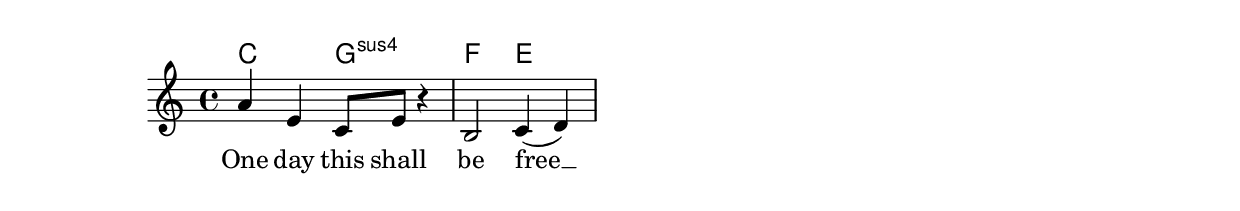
%% Do not edit this file; it is auto-generated from LSR http://lsr.dsi.unimi.it
%% This file is in the public domain.
\version "2.13.1"

\header {
  lsrtags = "chords"

%% Translation of GIT committish: b2d4318d6c53df8469dfa4da09b27c15a374d0ca
  texidoces = "
Al juntar nombres de acorde en cifrado americano, melodía y letra,
obtenemos una hoja guía de acordes o «lead sheet»:

"
  doctitlees = "Hoja guía de acordes o «lead sheet» sencilla"

%% Translation of GIT committish: d96023d8792c8af202c7cb8508010c0d3648899d
 texidocde = "
Ein Liedblatt besteht aus Akkordbezeichnungen, einer Melodie und dem Liedtext:

"
  doctitlede = "Ein einfaches Liedblatt"

  texidoc = "
When put together, chord names, a melody, and lyrics form a lead sheet:

"
  doctitle = "Simple lead sheet"
} % begin verbatim

<<
  \chords { c2 g:sus4 f e }
  \relative c'' {
    a4 e c8 e r4
    b2 c4( d)
  }
  \addlyrics { One day this shall be free __ }
>>

